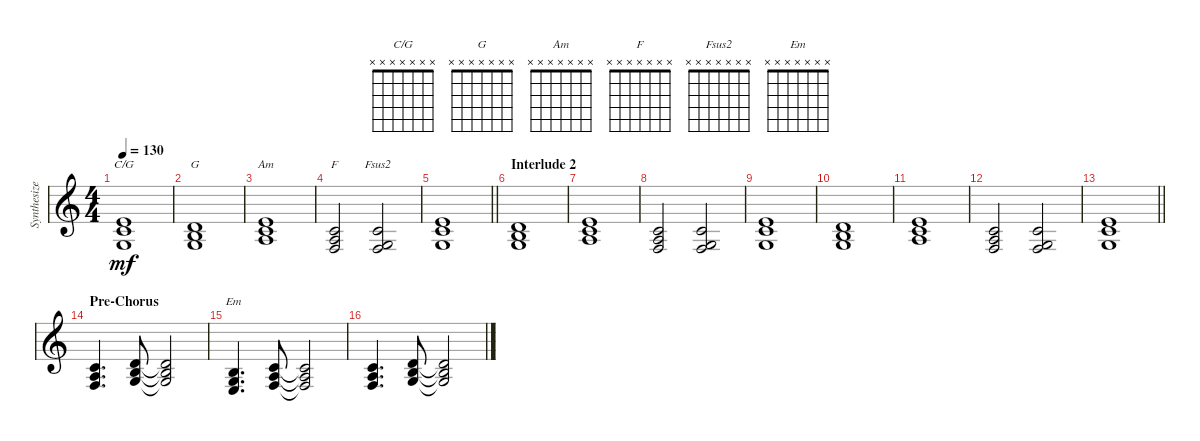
\track ("Synthesizer" "Synthesize") {instrument fx3crystal}
\staff {score}
\tuning (E4 B3 G3 D3 A2 E2 B1) {hide}
\chord ("C/G" x x x x x x x)
\chord ("G" x x x x x x x)
\chord ("Am" x x x x x x x)
\chord ("F" x x x x x x x)
\chord ("Fsus2" x x x x x x x)
\chord ("Em" x x x x x x x)
\ts (4 4)
\tempo 130
\clef g2
\ks c
(0.1 1.2 0.3).1{ch "C/G" dy mf} |
(3.2 4.3 5.4).1{ch "G"} |
(0.1 1.2 2.3).1{ch "Am"} |
(1.2 2.3 3.4).2{ch "F"} (1.2 0.3 3.4).2{ch "Fsus2"} |
\barLineRight lightlight
(0.1 1.2 0.3).1 |
\section ("" "Interlude 2")
(3.2 4.3 5.4).1 |
(0.1 1.2 2.3).1 |
(1.2 2.3 3.4).2 (1.2 0.3 3.4).2 |
(0.1 1.2 0.3).1 |
(3.2 4.3 5.4).1 |
(0.1 1.2 2.3).1 |
(1.2 2.3 3.4).2 (1.2 0.3 3.4).2 |
\barLineRight lightlight
(0.1 1.2 0.3).1 |
\section ("" "Pre-Chorus")
(1.2 2.3 3.4).4{d} (3.2 4.3 5.4).8 (3.2{t} 4.3{t} 5.4{t}).2 |
(0.2 0.3 2.4).4{d ch "Em"} (1.2 2.3 3.4).8 (1.2{t} 2.3{t} 3.4{t}).2 |
(1.2 2.3 3.4).4{d} (3.2 4.3 5.4).8 (3.2{t} 4.3{t} 5.4{t}).2
